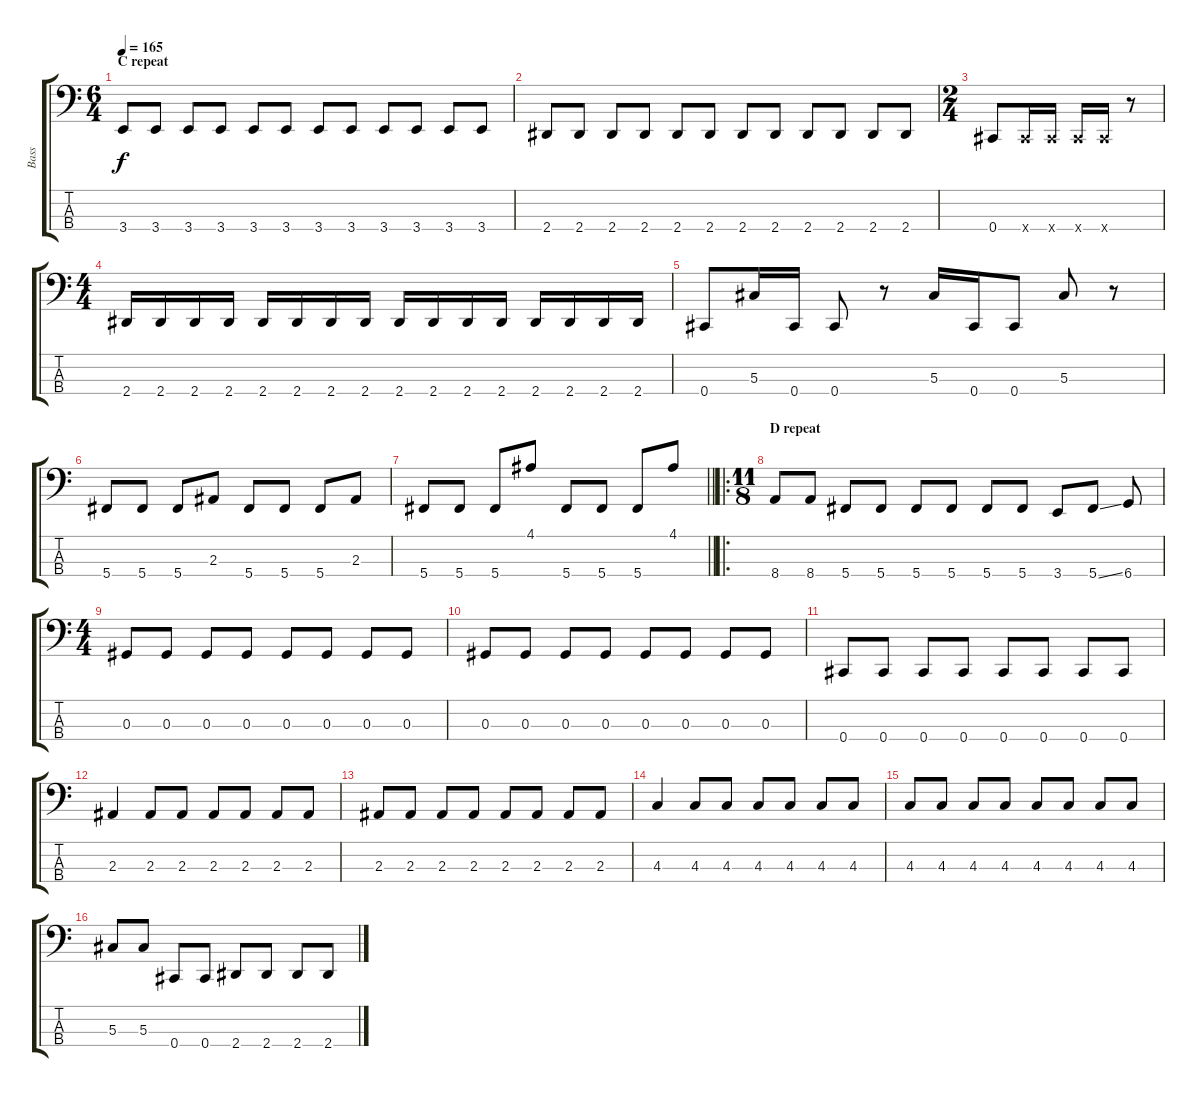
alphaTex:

\track ("Bass" "Bass") {instrument electricbasspick}
\staff {score tabs}
\tuning (Gb2 Db2 Ab1 Db1) {hide}
\ts (6 4)
\section ("" "C repeat")
\tempo 165
\clef f4
\ks c
3.4.8{dy f} 3.4.8 3.4.8 3.4.8 3.4.8 3.4.8 3.4.8 3.4.8 3.4.8 3.4.8 3.4.8 3.4.8 |
2.4.8 2.4.8 2.4.8 2.4.8 2.4.8 2.4.8 2.4.8 2.4.8 2.4.8 2.4.8 2.4.8 2.4.8 |
\ts (2 4)
0.4.8 0.4{x}.16 0.4{x}.16 0.4{x}.16 0.4{x}.16 r.8 |
\ts (4 4)
2.4.16 2.4.16 2.4.16 2.4.16 2.4.16 2.4.16 2.4.16 2.4.16 2.4.16 2.4.16 2.4.16 2.4.16 2.4.16 2.4.16 2.4.16 2.4.16 |
0.4.8 5.3.16 0.4.16 0.4.8 r.8 5.3.16 0.4.16 0.4.8 5.3.8 r.8 |
5.4.8 5.4.8 5.4.8 2.3.8 5.4.8 5.4.8 5.4.8 2.3.8 |
\barLineRight lightlight
5.4.8 5.4.8 5.4.8 4.1.8 5.4.8 5.4.8 5.4.8 4.1.8 |
\ro
\ts (11 8)
\section ("" "D repeat")
8.4.8 8.4.8 5.4.8 5.4.8 5.4.8 5.4.8 5.4.8 5.4.8 3.4.8 5.4{ss}.8 6.4.8 |
\ts (4 4)
0.3.8 0.3.8 0.3.8 0.3.8 0.3.8 0.3.8 0.3.8 0.3.8 |
0.3.8 0.3.8 0.3.8 0.3.8 0.3.8 0.3.8 0.3.8 0.3.8 |
0.4.8 0.4.8 0.4.8 0.4.8 0.4.8 0.4.8 0.4.8 0.4.8 |
2.3.4 2.3.8 2.3.8 2.3.8 2.3.8 2.3.8 2.3.8 |
2.3.8 2.3.8 2.3.8 2.3.8 2.3.8 2.3.8 2.3.8 2.3.8 |
4.3.4 4.3.8 4.3.8 4.3.8 4.3.8 4.3.8 4.3.8 |
4.3.8 4.3.8 4.3.8 4.3.8 4.3.8 4.3.8 4.3.8 4.3.8 |
5.3.8 5.3.8 0.4.8 0.4.8 2.4.8 2.4.8 2.4.8 2.4{ss}.8
